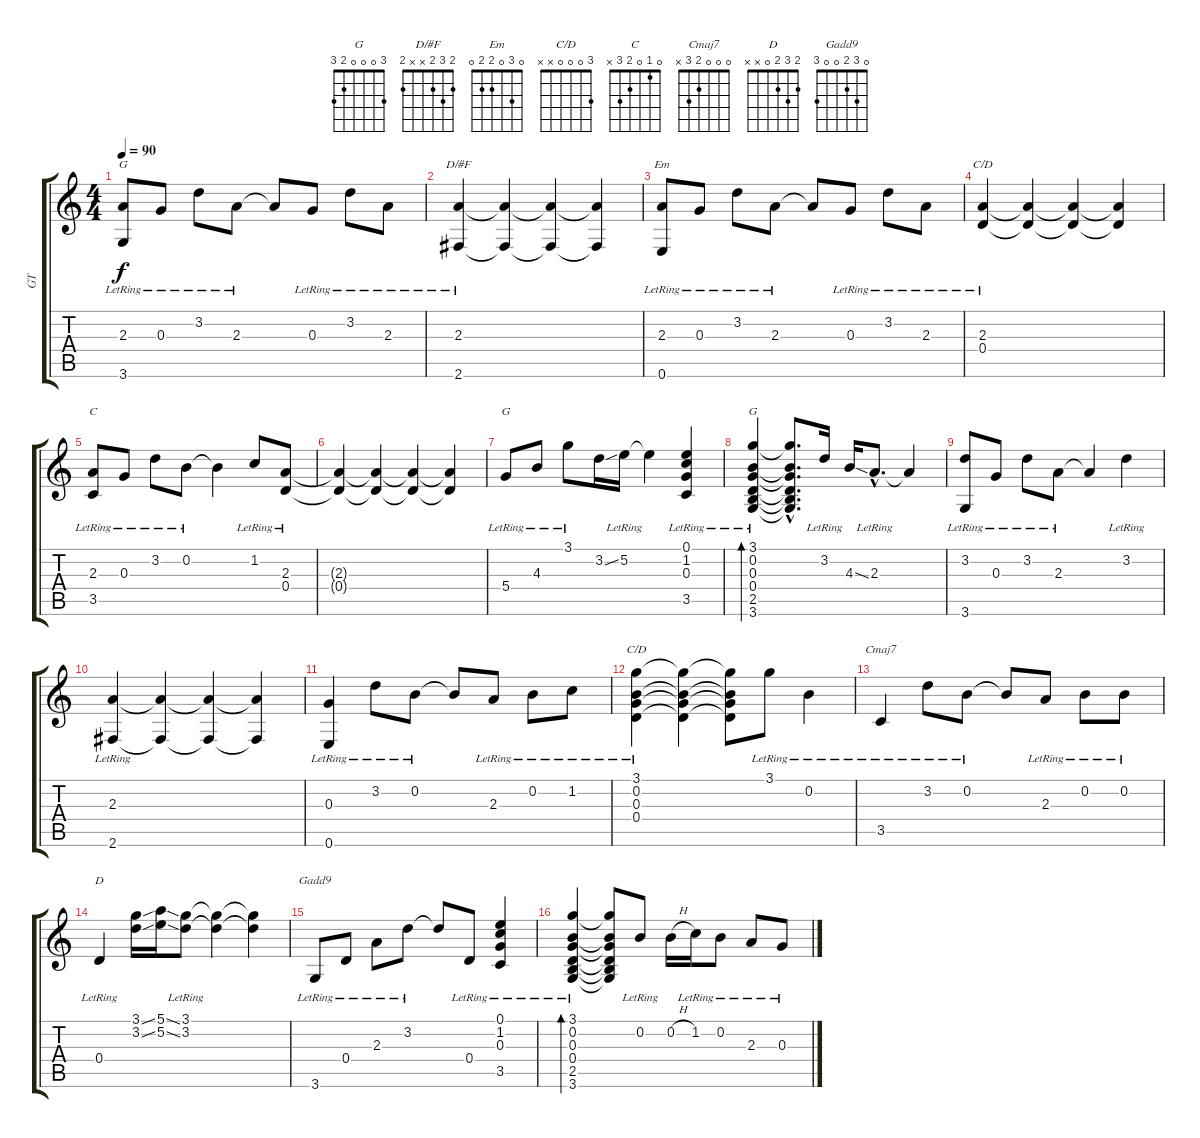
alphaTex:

\track ("GT" "GT") {instrument acousticguitarsteel}
\staff {score tabs}
\tuning (E4 B3 G3 D3 A2 E2) {hide}
\chord ("G" 0 3 0 0 2 3)
\chord ("D/#F" 2 3 2 x x 2)
\chord ("Em" 0 3 0 2 2 0)
\chord ("C/D" 0 1 0 0 x x)
\chord ("C" 0 1 0 2 3 x)
\chord ("G" 3 3 4 5 x x) {firstfret 3 barre 3}
\chord ("G" 3 0 0 0 2 3)
\chord ("C/D" 3 0 0 0 x x)
\chord ("Cmaj7" 0 0 0 2 3 x)
\chord ("D" 2 3 2 0 x x)
\chord ("Gadd9" 0 3 2 0 0 3)
\ts (4 4)
\tempo 90
\clef g2
\ks c
(2.3{lr} 3.6{lr}).8{ch "G" dy f instrument acousticguitarsteel} 0.3{lr}.8 3.2{lr}.8 2.3{lr}.8 2.3{t}.8 0.3{lr}.8 3.2{lr}.8 2.3{lr}.8 |
(2.3{lr} 2.6{lr}).4{ch "D/#F"} (2.3{t} 2.6{t}).4 (2.3{t} 2.6{t}).4 (2.3{t} 2.6{t}).4 |
(2.3{lr} 0.6{lr}).8{ch "Em"} 0.3{lr}.8 3.2{lr}.8 2.3{lr}.8 2.3{t}.8 0.3{lr}.8 3.2{lr}.8 2.3{lr}.8 |
(2.3{lr} 0.4{lr}).4{ch "C/D"} (2.3{t} 0.4{t}).4 (2.3{t} 0.4{t}).4 (2.3{t} 0.4{t}).4 |
(2.3{lr} 3.5{lr}).8{ch "C"} 0.3{lr}.8 3.2{lr}.8 0.2{lr}.8 0.2{t}.4 1.2{lr}.8 (2.3{lr} 0.4{lr}).8 |
(2.3{t} 0.4{t}).4 (2.3{t} 0.4{t}).4 (2.3{t} 0.4{t}).4 (2.3{t} 0.4{t}).4 |
5.4{lr}.8{ch "G"} 4.3{lr}.8 3.1{lr}.8 3.2{ss}.16 5.2{lr}.16 5.2{t}.4 (0.1{lr} 1.2{lr} 0.3{lr} 3.5{lr}).4 |
(3.1{lr} 0.2{lr} 0.3{lr} 0.4{lr} 2.5{lr} 3.6{lr}).4{bd 240 ch "G"} (3.1{hac t} 0.2{hac t} 0.3{hac t} 0.4{hac t} 2.5{hac t} 3.6{hac t}).8{d} 3.2{lr}.16 4.3{ss}.16 2.3{hac lr}.8{d} 2.3{t}.4 |
(3.2{lr} 3.6{lr}).8 0.3{lr}.8 3.2{lr}.8 2.3{lr}.8 2.3{t}.4 3.2{lr}.4 |
(2.3{lr} 2.6{lr}).4 (2.3{t} 2.6{t}).4 (2.3{t} 2.6{t}).4 (2.3{t} 2.6{t}).4 |
(0.3{lr} 0.6{lr}).4 3.2{lr}.8 0.2{lr}.8 0.2{t}.8 2.3{lr}.8 0.2{lr}.8 1.2{lr}.8 |
(3.1{lr} 0.2{lr} 0.3{lr} 0.4{lr}).4{ch "C/D"} (3.1{t} 0.2{t} 0.3{t} 0.4{t}).4 (3.1{t} 0.2{t} 0.3{t} 0.4{t}).8 3.1{lr}.8 0.2{lr}.4 |
3.5{lr}.4{ch "Cmaj7"} 3.2{lr}.8 0.2{lr}.8 0.2{t}.8 2.3{lr}.8 0.2{lr}.8 0.2{lr}.8 |
0.4{lr}.4{ch "D"} (3.1{ss} 3.2{ss}).16 (5.1{ss} 5.2{ss}).16 (3.1{lr} 3.2{lr}).8 (3.1{t} 3.2{t}).4 (3.1{t} 3.2{t}).4 |
3.6{lr}.8{ch "Gadd9"} 0.4{lr}.8 2.3{lr}.8 3.2{lr}.8 3.2{t}.8 0.4{lr}.8 (0.1{lr} 1.2{lr} 0.3{lr} 3.5{lr}).4 |
(3.1{lr} 0.2{lr} 0.3{lr} 0.4{lr} 2.5{lr} 3.6{lr}).4{bd 240} (3.1{t} 0.2{t} 0.3{t} 0.4{t} 2.5{t} 3.6{t}).8 0.2{lr}.8 0.2{h}.16 1.2{lr}.16 0.2{lr}.8 2.3{lr}.8 0.3{lr}.8
